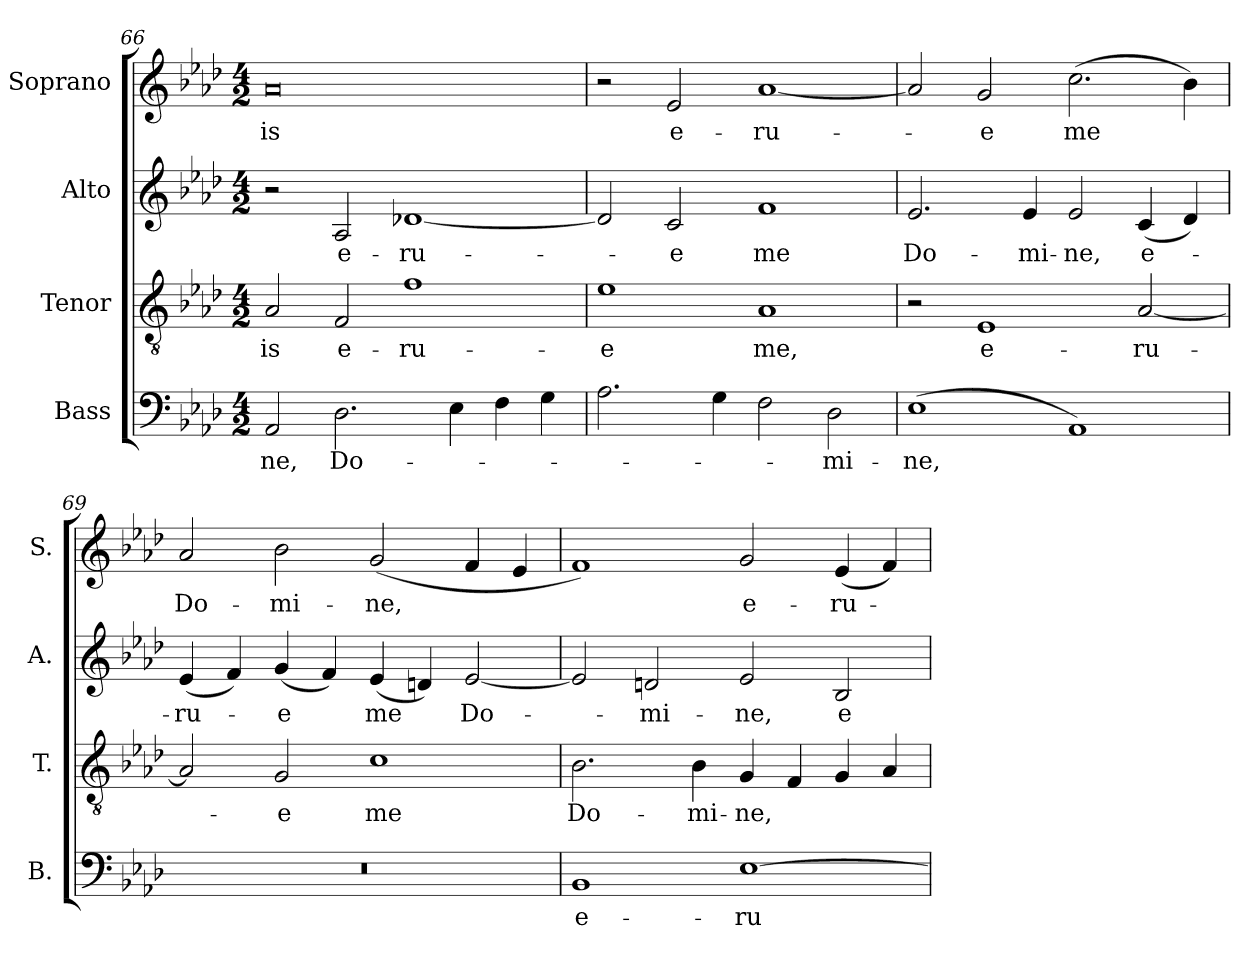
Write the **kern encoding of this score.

**kern	**text	**kern	**text	**kern	**text	**kern	**text
*part4	*part4	*part3	*part3	*part2	*part2	*part1	*part1
*staff4	*staff4	*staff3	*staff3	*staff2	*staff2	*staff1	*staff1
*I"Bass	*	*I"Tenor	*	*I"Alto	*	*I"Soprano	*
*I'B.	*	*I'T.	*	*I'A.	*	*I'S.	*
*clefF4	*	*clefGv2	*	*clefG2	*	*clefG2	*
*	*	*ITrd7c12	*	*	*	*	*
*k[b-e-a-d-]	*	*k[b-e-a-d-]	*	*k[b-e-a-d-]	*	*k[b-e-a-d-]	*
*A-:	*	*A-:	*	*A-:	*	*A-:	*
*M4/2	*	*M4/2	*	*M4/2	*	*M4/2	*
=66	=66	=66	=66	=66	=66	=66	=66
!	!LO:LY:b:color=#000000	!	!	!	!	!	!
!	!	!	!LO:LY:b:color=#000000	!	!	!	!
!	!	!	!	!	!	!	!LO:LY:b:color=#000000
2AA-i/	-ne,	2AA-i/	-is	2r	.	0a-i	-is
!	!LO:LY:b:color=#000000	!	!	!	!	!	!
!	!	!	!LO:LY:b:color=#000000	!	!	!	!
!	!	!	!	!	!LO:LY:b:color=#000000	!	!
2.D-i\	Do-	2FFi/	e-	2A-i/	e-	.	.
!	!	!	!LO:LY:b:color=#000000	!	!	!	!
!	!	!	!	!	!LO:LY:b:color=#000000	!	!
.	.	1Fi	-ru-	[1d-Xi	-ru-	.	.
4E-i\	.	.	.	.	.	.	.
4Fi\	.	.	.	.	.	.	.
4Gi\	.	.	.	.	.	.	.
=67	=67	=67	=67	=67	=67	=67	=67
!	!	!	!LO:LY:b:color=#000000	!	!	!	!
2.A-i\	.	1E-i	-e	2d-i/]	.	2r	.
!	!	!	!	!	!LO:LY:b:color=#000000	!	!
!	!	!	!	!	!	!	!LO:LY:b:color=#000000
.	.	.	.	2ci/	-e	2e-i/	e-
4Gi\	.	.	.	.	.	.	.
!	!	!	!LO:LY:b:color=#000000	!	!	!	!
!	!	!	!	!	!LO:LY:b:color=#000000	!	!
!	!	!	!	!	!	!	!LO:LY:b:color=#000000
2Fi\	.	1AA-i	me,	1fi	me	[1a-i	-ru-
!	!LO:LY:b:color=#000000	!	!	!	!	!	!
2D-i\	-mi-	.	.	.	.	.	.
=68	=68	=68	=68	=68	=68	=68	=68
!	!LO:LY:b:color=#000000	!	!	!	!	!	!
!	!	!	!	!	!LO:LY:b:color=#000000	!	!
(1E-i	-ne,	2r	.	2.e-i/	Do-	2a-i/]	.
!	!	!	!LO:LY:b:color=#000000	!	!	!	!
!	!	!	!	!	!	!	!LO:LY:b:color=#000000
.	.	1EE-i	e-	.	.	2gi/	-e
!	!	!	!	!	!LO:LY:b:color=#000000	!	!
.	.	.	.	4e-i/	-mi-	.	.
!	!	!	!	!	!LO:LY:b:color=#000000	!	!
!	!	!	!	!	!	!	!LO:LY:b:color=#000000
1AA-i)	.	.	.	2e-i/	-ne,	(2.cci\	me
!	!	!	!LO:LY:b:color=#000000	!	!	!	!
!	!	!	!	!	!LO:LY:b:color=#000000	!	!
.	.	[2AA-i/	-ru-	(4ci/	e-	.	.
.	.	.	.	4d-i/)	.	4b-i\)	.
=69	=69	=69	=69	=69	=69	=69	=69
!LO:N:vis=1	!	!	!	!	!	!	!
!	!	!	!	!	!LO:LY:b:color=#000000	!	!
!	!	!	!	!	!	!	!LO:LY:b:color=#000000
0r	.	2AA-i/]	.	(4e-i/	-ru-	2a-i/	Do-
.	.	.	.	4fi/)	.	.	.
!	!	!	!LO:LY:b:color=#000000	!	!	!	!
!	!	!	!	!	!LO:LY:b:color=#000000	!	!
!	!	!	!	!	!	!	!LO:LY:b:color=#000000
.	.	2GGi/	-e	(4gi/	-e	2b-i\	-mi-
.	.	.	.	4fi/)	.	.	.
!	!	!	!LO:LY:b:color=#000000	!	!	!	!
!	!	!	!	!	!LO:LY:b:color=#000000	!	!
!	!	!	!	!	!	!	!LO:LY:b:color=#000000
.	.	1Ci	me	(4e-i/	me	(2gi/	-ne,
.	.	.	.	4dni/)	.	.	.
!	!	!	!	!	!LO:LY:b:color=#000000	!	!
.	.	.	.	[2e-i/	Do-	4fi/	.
.	.	.	.	.	.	4e-i/	.
=70	=70	=70	=70	=70	=70	=70	=70
!	!LO:LY:b:color=#000000	!	!	!	!	!	!
!	!	!	!LO:LY:b:color=#000000	!	!	!	!
1BB-i	e-	2.BB-i\	Do-	2e-i/]	.	1fi)	.
!	!	!	!	!	!LO:LY:b:color=#000000	!	!
.	.	.	.	2dni/	-mi-	.	.
!	!	!	!LO:LY:b:color=#000000	!	!	!	!
.	.	4BB-i\	-mi-	.	.	.	.
!	!LO:LY:b:color=#000000	!	!	!	!	!	!
!	!	!	!LO:LY:b:color=#000000	!	!	!	!
!	!	!	!	!	!LO:LY:b:color=#000000	!	!
!	!	!	!	!	!	!	!LO:LY:b:color=#000000
[1E-i	-ru-	4GGi/	-ne,	2e-i/	-ne,	2gi/	e-
.	.	4FFi/	.	.	.	.	.
!	!	!	!	!	!LO:LY:b:color=#000000	!	!
!	!	!	!	!	!	!	!LO:LY:b:color=#000000
.	.	4GGi/	.	2B-i/	e-	(4e-i/	-ru-
.	.	4AA-i/	.	.	.	4fi/)	.
=	=	=	=	=	=	=	=
*-	*-	*-	*-	*-	*-	*-	*-
